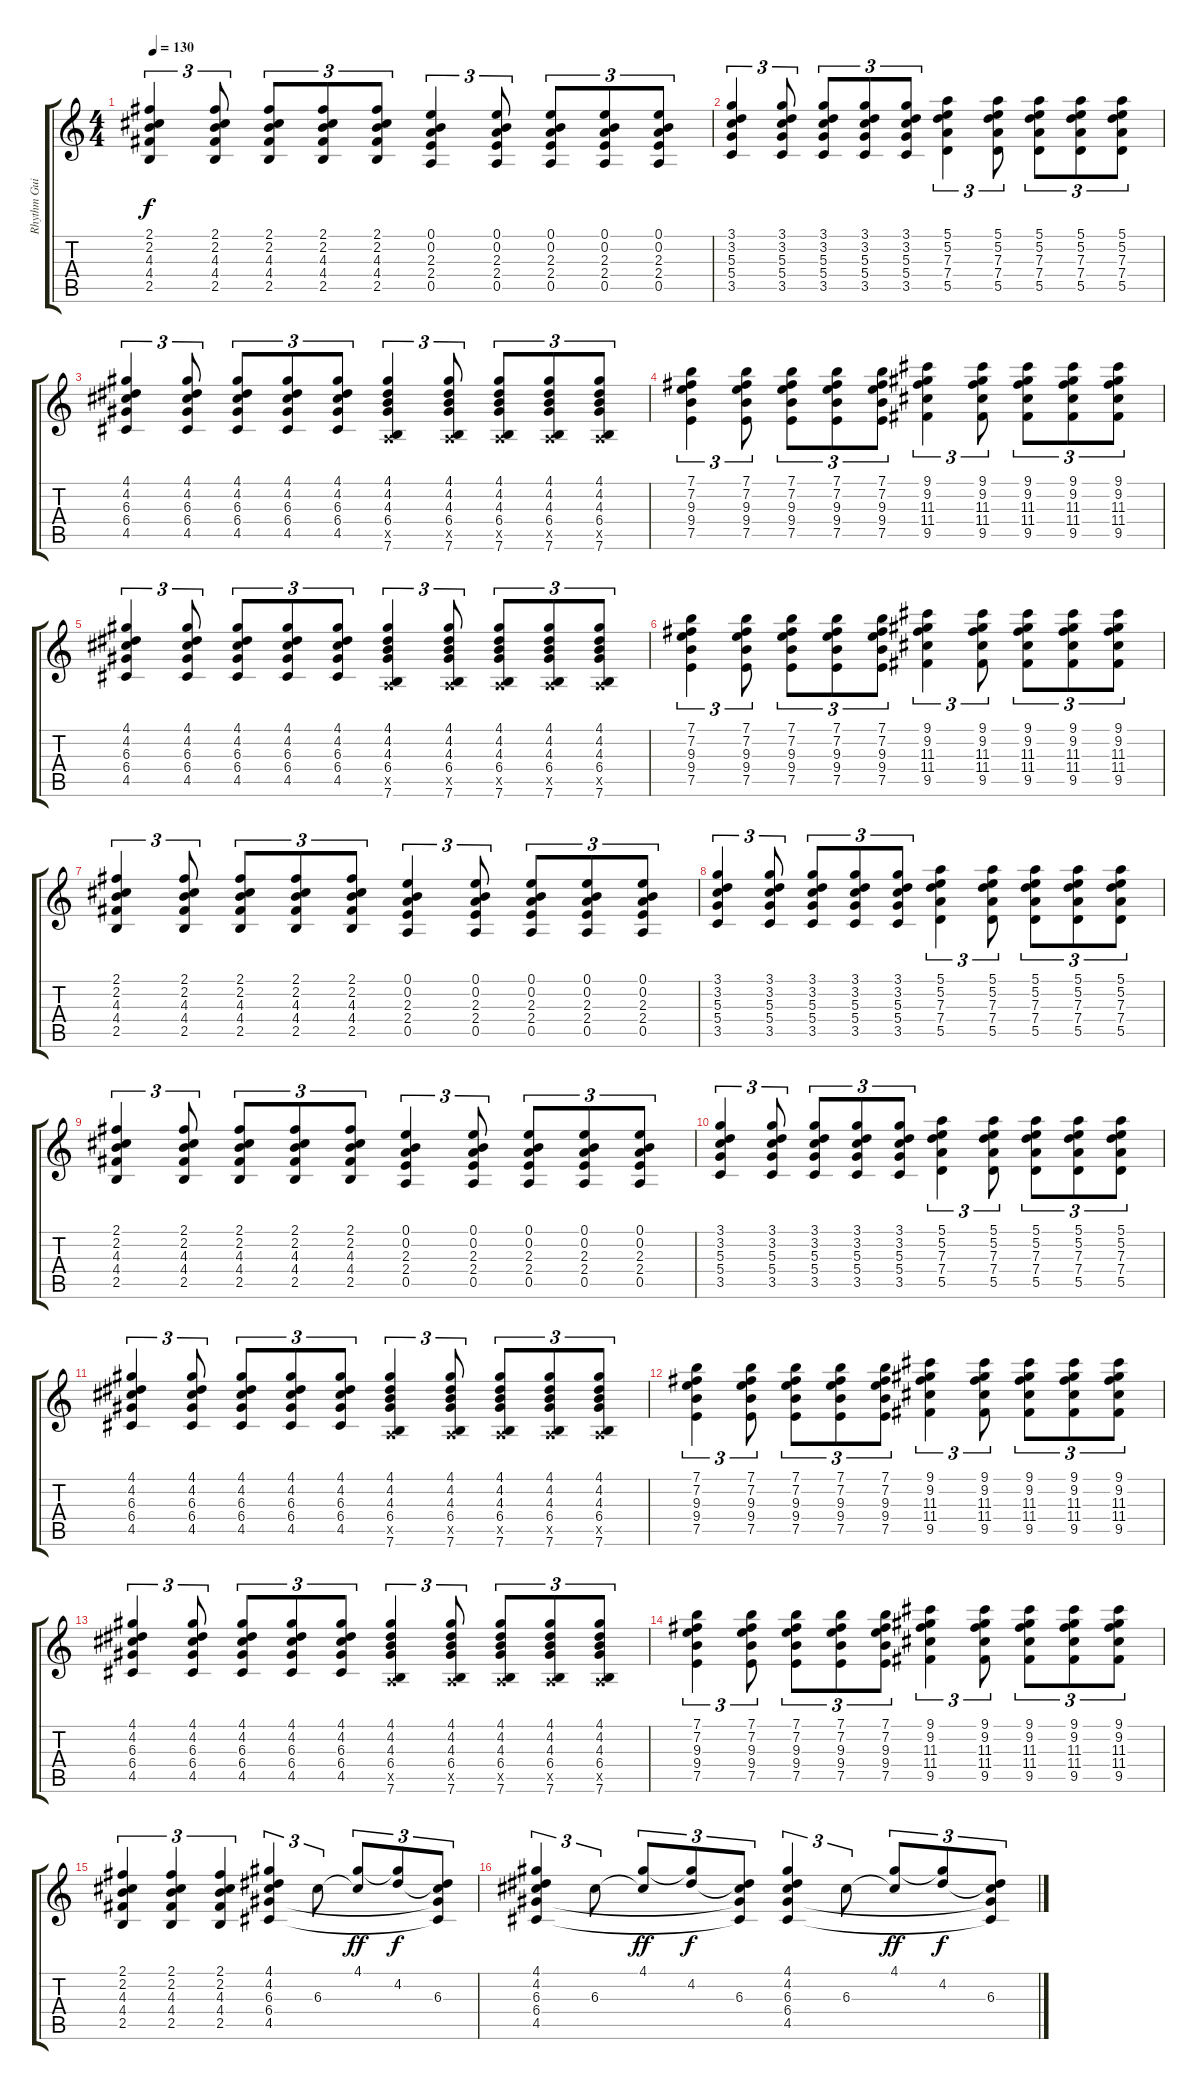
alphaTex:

\track ("Rhythm Guitar 1" "Rhythm Gui") {instrument distortionguitar}
\staff {score tabs}
\tuning (E4 B3 G3 D3 A2 E2) {hide}
\ts (4 4)
\tempo 130
\clef g2
\ks c
(2.1 2.2 4.3 4.4 2.5).4{tu (3 2) dy f} (2.1 2.2 4.3 4.4 2.5).8{tu (3 2)} (2.1 2.2 4.3 4.4 2.5).8{tu (3 2)} (2.1 2.2 4.3 4.4 2.5).8{tu (3 2)} (2.1 2.2 4.3 4.4 2.5).8{tu (3 2)} (0.1 0.2 2.3 2.4 0.5).4{tu (3 2)} (0.1 0.2 2.3 2.4 0.5).8{tu (3 2)} (0.1 0.2 2.3 2.4 0.5).8{tu (3 2)} (0.1 0.2 2.3 2.4 0.5).8{tu (3 2)} (0.1 0.2 2.3 2.4 0.5).8{tu (3 2)} |
(3.1 3.2 5.3 5.4 3.5).4{tu (3 2)} (3.1 3.2 5.3 5.4 3.5).8{tu (3 2)} (3.1 3.2 5.3 5.4 3.5).8{tu (3 2)} (3.1 3.2 5.3 5.4 3.5).8{tu (3 2)} (3.1 3.2 5.3 5.4 3.5).8{tu (3 2)} (5.1 5.2 7.3 7.4 5.5).4{tu (3 2)} (5.1 5.2 7.3 7.4 5.5).8{tu (3 2)} (5.1 5.2 7.3 7.4 5.5).8{tu (3 2)} (5.1 5.2 7.3 7.4 5.5).8{tu (3 2)} (5.1 5.2 7.3 7.4 5.5).8{tu (3 2)} |
(4.1 4.2 6.3 6.4 4.5).4{tu (3 2)} (4.1 4.2 6.3 6.4 4.5).8{tu (3 2)} (4.1 4.2 6.3 6.4 4.5).8{tu (3 2)} (4.1 4.2 6.3 6.4 4.5).8{tu (3 2)} (4.1 4.2 6.3 6.4 4.5).8{tu (3 2)} (4.1 4.2 4.3 6.4 0.5{x} 7.6).4{tu (3 2)} (4.1 4.2 4.3 6.4 0.5{x} 7.6).8{tu (3 2)} (4.1 4.2 4.3 6.4 0.5{x} 7.6).8{tu (3 2)} (4.1 4.2 4.3 6.4 0.5{x} 7.6).8{tu (3 2)} (4.1 4.2 4.3 6.4 0.5{x} 7.6).8{tu (3 2)} |
(7.1 7.2 9.3 9.4 7.5).4{tu (3 2)} (7.1 7.2 9.3 9.4 7.5).8{tu (3 2)} (7.1 7.2 9.3 9.4 7.5).8{tu (3 2)} (7.1 7.2 9.3 9.4 7.5).8{tu (3 2)} (7.1 7.2 9.3 9.4 7.5).8{tu (3 2)} (9.1 9.2 11.3 11.4 9.5).4{tu (3 2)} (9.1 9.2 11.3 11.4 9.5).8{tu (3 2)} (9.1 9.2 11.3 11.4 9.5).8{tu (3 2)} (9.1 9.2 11.3 11.4 9.5).8{tu (3 2)} (9.1 9.2 11.3 11.4 9.5).8{tu (3 2)} |
(4.1 4.2 6.3 6.4 4.5).4{tu (3 2)} (4.1 4.2 6.3 6.4 4.5).8{tu (3 2)} (4.1 4.2 6.3 6.4 4.5).8{tu (3 2)} (4.1 4.2 6.3 6.4 4.5).8{tu (3 2)} (4.1 4.2 6.3 6.4 4.5).8{tu (3 2)} (4.1 4.2 4.3 6.4 0.5{x} 7.6).4{tu (3 2)} (4.1 4.2 4.3 6.4 0.5{x} 7.6).8{tu (3 2)} (4.1 4.2 4.3 6.4 0.5{x} 7.6).8{tu (3 2)} (4.1 4.2 4.3 6.4 0.5{x} 7.6).8{tu (3 2)} (4.1 4.2 4.3 6.4 0.5{x} 7.6).8{tu (3 2)} |
(7.1 7.2 9.3 9.4 7.5).4{tu (3 2)} (7.1 7.2 9.3 9.4 7.5).8{tu (3 2)} (7.1 7.2 9.3 9.4 7.5).8{tu (3 2)} (7.1 7.2 9.3 9.4 7.5).8{tu (3 2)} (7.1 7.2 9.3 9.4 7.5).8{tu (3 2)} (9.1 9.2 11.3 11.4 9.5).4{tu (3 2)} (9.1 9.2 11.3 11.4 9.5).8{tu (3 2)} (9.1 9.2 11.3 11.4 9.5).8{tu (3 2)} (9.1 9.2 11.3 11.4 9.5).8{tu (3 2)} (9.1 9.2 11.3 11.4 9.5).8{tu (3 2)} |
(2.1 2.2 4.3 4.4 2.5).4{tu (3 2)} (2.1 2.2 4.3 4.4 2.5).8{tu (3 2)} (2.1 2.2 4.3 4.4 2.5).8{tu (3 2)} (2.1 2.2 4.3 4.4 2.5).8{tu (3 2)} (2.1 2.2 4.3 4.4 2.5).8{tu (3 2)} (0.1 0.2 2.3 2.4 0.5).4{tu (3 2)} (0.1 0.2 2.3 2.4 0.5).8{tu (3 2)} (0.1 0.2 2.3 2.4 0.5).8{tu (3 2)} (0.1 0.2 2.3 2.4 0.5).8{tu (3 2)} (0.1 0.2 2.3 2.4 0.5).8{tu (3 2)} |
(3.1 3.2 5.3 5.4 3.5).4{tu (3 2)} (3.1 3.2 5.3 5.4 3.5).8{tu (3 2)} (3.1 3.2 5.3 5.4 3.5).8{tu (3 2)} (3.1 3.2 5.3 5.4 3.5).8{tu (3 2)} (3.1 3.2 5.3 5.4 3.5).8{tu (3 2)} (5.1 5.2 7.3 7.4 5.5).4{tu (3 2)} (5.1 5.2 7.3 7.4 5.5).8{tu (3 2)} (5.1 5.2 7.3 7.4 5.5).8{tu (3 2)} (5.1 5.2 7.3 7.4 5.5).8{tu (3 2)} (5.1 5.2 7.3 7.4 5.5).8{tu (3 2)} |
(2.1 2.2 4.3 4.4 2.5).4{tu (3 2)} (2.1 2.2 4.3 4.4 2.5).8{tu (3 2)} (2.1 2.2 4.3 4.4 2.5).8{tu (3 2)} (2.1 2.2 4.3 4.4 2.5).8{tu (3 2)} (2.1 2.2 4.3 4.4 2.5).8{tu (3 2)} (0.1 0.2 2.3 2.4 0.5).4{tu (3 2)} (0.1 0.2 2.3 2.4 0.5).8{tu (3 2)} (0.1 0.2 2.3 2.4 0.5).8{tu (3 2)} (0.1 0.2 2.3 2.4 0.5).8{tu (3 2)} (0.1 0.2 2.3 2.4 0.5).8{tu (3 2)} |
(3.1 3.2 5.3 5.4 3.5).4{tu (3 2)} (3.1 3.2 5.3 5.4 3.5).8{tu (3 2)} (3.1 3.2 5.3 5.4 3.5).8{tu (3 2)} (3.1 3.2 5.3 5.4 3.5).8{tu (3 2)} (3.1 3.2 5.3 5.4 3.5).8{tu (3 2)} (5.1 5.2 7.3 7.4 5.5).4{tu (3 2)} (5.1 5.2 7.3 7.4 5.5).8{tu (3 2)} (5.1 5.2 7.3 7.4 5.5).8{tu (3 2)} (5.1 5.2 7.3 7.4 5.5).8{tu (3 2)} (5.1 5.2 7.3 7.4 5.5).8{tu (3 2)} |
(4.1 4.2 6.3 6.4 4.5).4{tu (3 2)} (4.1 4.2 6.3 6.4 4.5).8{tu (3 2)} (4.1 4.2 6.3 6.4 4.5).8{tu (3 2)} (4.1 4.2 6.3 6.4 4.5).8{tu (3 2)} (4.1 4.2 6.3 6.4 4.5).8{tu (3 2)} (4.1 4.2 4.3 6.4 0.5{x} 7.6).4{tu (3 2)} (4.1 4.2 4.3 6.4 0.5{x} 7.6).8{tu (3 2)} (4.1 4.2 4.3 6.4 0.5{x} 7.6).8{tu (3 2)} (4.1 4.2 4.3 6.4 0.5{x} 7.6).8{tu (3 2)} (4.1 4.2 4.3 6.4 0.5{x} 7.6).8{tu (3 2)} |
(7.1 7.2 9.3 9.4 7.5).4{tu (3 2)} (7.1 7.2 9.3 9.4 7.5).8{tu (3 2)} (7.1 7.2 9.3 9.4 7.5).8{tu (3 2)} (7.1 7.2 9.3 9.4 7.5).8{tu (3 2)} (7.1 7.2 9.3 9.4 7.5).8{tu (3 2)} (9.1 9.2 11.3 11.4 9.5).4{tu (3 2)} (9.1 9.2 11.3 11.4 9.5).8{tu (3 2)} (9.1 9.2 11.3 11.4 9.5).8{tu (3 2)} (9.1 9.2 11.3 11.4 9.5).8{tu (3 2)} (9.1 9.2 11.3 11.4 9.5).8{tu (3 2)} |
(4.1 4.2 6.3 6.4 4.5).4{tu (3 2)} (4.1 4.2 6.3 6.4 4.5).8{tu (3 2)} (4.1 4.2 6.3 6.4 4.5).8{tu (3 2)} (4.1 4.2 6.3 6.4 4.5).8{tu (3 2)} (4.1 4.2 6.3 6.4 4.5).8{tu (3 2)} (4.1 4.2 4.3 6.4 0.5{x} 7.6).4{tu (3 2)} (4.1 4.2 4.3 6.4 0.5{x} 7.6).8{tu (3 2)} (4.1 4.2 4.3 6.4 0.5{x} 7.6).8{tu (3 2)} (4.1 4.2 4.3 6.4 0.5{x} 7.6).8{tu (3 2)} (4.1 4.2 4.3 6.4 0.5{x} 7.6).8{tu (3 2)} |
(7.1 7.2 9.3 9.4 7.5).4{tu (3 2)} (7.1 7.2 9.3 9.4 7.5).8{tu (3 2)} (7.1 7.2 9.3 9.4 7.5).8{tu (3 2)} (7.1 7.2 9.3 9.4 7.5).8{tu (3 2)} (7.1 7.2 9.3 9.4 7.5).8{tu (3 2)} (9.1 9.2 11.3 11.4 9.5).4{tu (3 2)} (9.1 9.2 11.3 11.4 9.5).8{tu (3 2)} (9.1 9.2 11.3 11.4 9.5).8{tu (3 2)} (9.1 9.2 11.3 11.4 9.5).8{tu (3 2)} (9.1 9.2 11.3 11.4 9.5).8{tu (3 2)} |
(2.1 2.2 4.3 4.4 2.5).4{tu (3 2)} (2.1 2.2 4.3 4.4 2.5).4{tu (3 2)} (2.1 2.2 4.3 4.4 2.5).4{tu (3 2)} (4.1 4.2 6.3 6.4 4.5).4{tu (3 2)} 6.3.8{tu (3 2)} (4.1 6.3{t}).8{tu (3 2) dy ff} (4.1{t} 4.2).8{tu (3 2) dy f} (4.2{t} 6.3 6.4{t} 4.5{t}).8{tu (3 2)} |
(4.1 4.2 6.3 6.4 4.5).4{tu (3 2)} 6.3.8{tu (3 2)} (4.1 6.3{t}).8{tu (3 2) dy ff} (4.1{t} 4.2).8{tu (3 2) dy f} (4.2{t} 6.3 6.4{t} 4.5{t}).8{tu (3 2)} (4.1 4.2 6.3 6.4 4.5).4{tu (3 2)} 6.3.8{tu (3 2)} (4.1 6.3{t}).8{tu (3 2) dy ff} (4.1{t} 4.2).8{tu (3 2) dy f} (4.2{t} 6.3 6.4{t} 4.5{t}).8{tu (3 2)}
